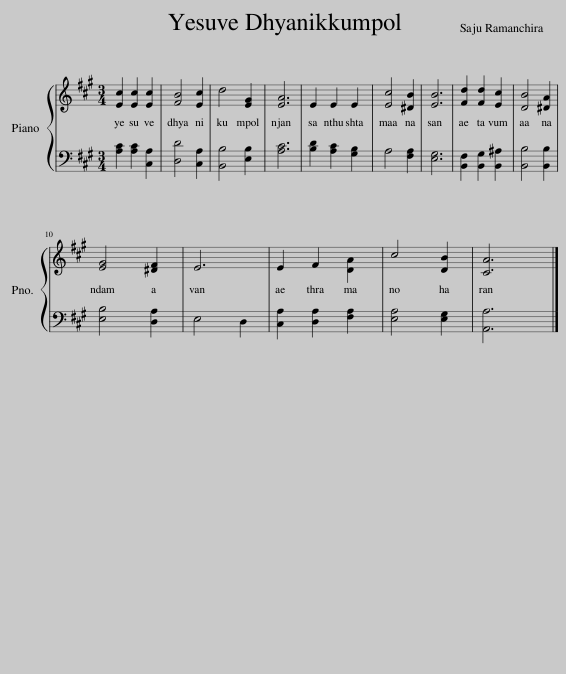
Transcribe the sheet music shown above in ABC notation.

X:1
%%score { 1 | 2 }
L:1/8
M:3/4
I:linebreak $
K:A
V:1 treble
V:2 bass
V:1
 [Ec]2 [Ec]2 [Ec]2 | [FB]4 [Ec]2 | d4 [EG]2 | [EA]6 | E2 E2 E2 | %5
 [Ec]4 [^DB]2 | [EB]6 | [Fd]2 [Fd]2 [Ec]2 | [DB]4 [^DA]2 |$ [EG]4 [^DF]2 | %10
 E6 | E2 F2 [DA]2 | c4 [DB]2 | [CA]6 |] %14
V:2
 [A,C]2 [A,C]2 [C,A,]2 | [D,D]4 [C,A,]2 | [B,,B,]4 [E,B,]2 | [A,C]6 | [B,D]2 [A,C]2 [G,B,]2 | %5
 A,4 [F,A,]2 | [E,G,]6 | [B,,F,]2 [B,,G,]2 [B,,^A,]2 | [B,,B,]4 [B,,B,]2 |$ [E,B,]4 [D,A,]2 | %10
 E,4 D,2 | [C,A,]2 [D,A,]2 [F,A,]2 | [E,A,]4 [E,G,]2 | [A,,A,]6 |] %14
